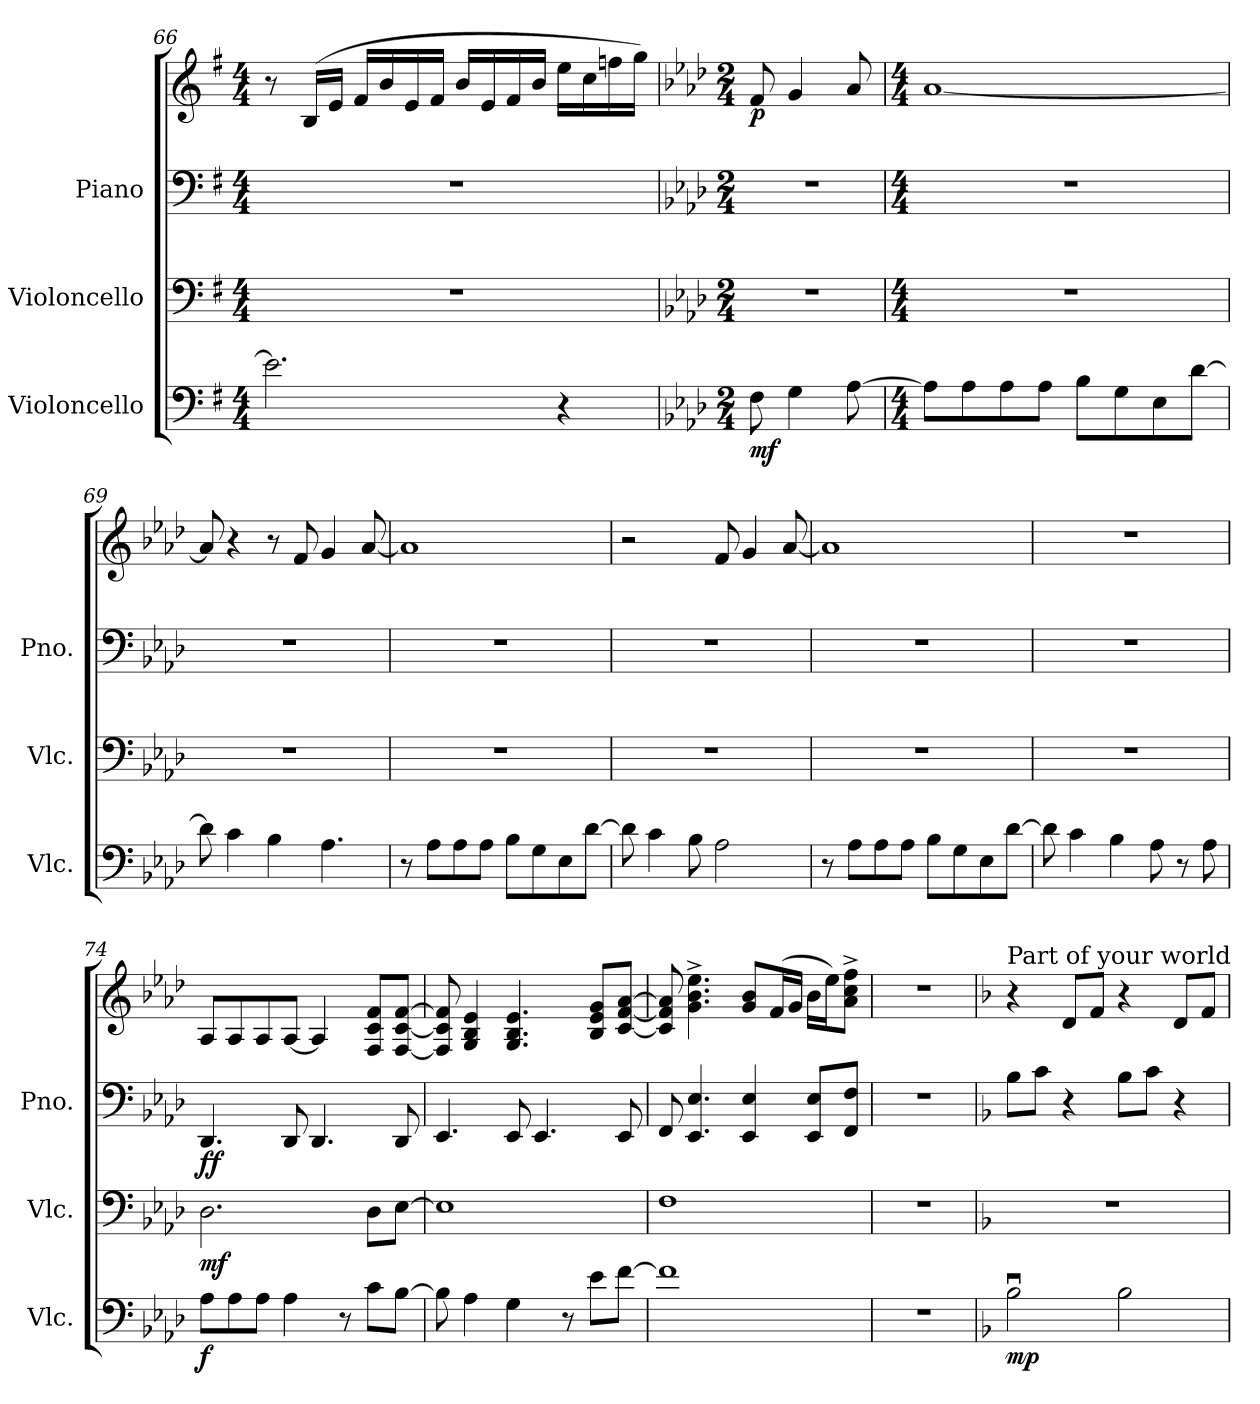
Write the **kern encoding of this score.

**kern	**dynam	**kern	**dynam	**kern	**kern	**dynam
*part3	*part3	*part2	*part2	*part1	*part1	*part1
*staff4	*staff4	*staff3	*staff3	*staff2	*staff1	*staff1/2
*I"Violoncello	*	*I"Violoncello	*	*I"Piano	*	*
*I'Vlc.	*	*I'Vlc.	*	*I'Pno.	*	*
*clefF4	*	*clefF4	*	*clefF4	*clefG2	*
*k[f#]	*	*k[f#]	*	*k[f#]	*k[f#]	*
*M4/4	*	*M4/4	*	*M4/4	*M4/4	*
=66	=66	=66	=66	=66	=66	=66
2.e\]	.	1r	.	1r	8r	.
.	.	.	.	.	(16B/LL	.
.	.	.	.	.	16e/JJ	.
.	.	.	.	.	16f#/LL	.
.	.	.	.	.	16b/	.
.	.	.	.	.	16e/	.
.	.	.	.	.	16f#/JJ	.
.	.	.	.	.	16b/LL	.
.	.	.	.	.	16e/	.
.	.	.	.	.	16f#/	.
.	.	.	.	.	16b/JJ	.
4r	.	.	.	.	16ee\LL	.
.	.	.	.	.	16cc\	.
.	.	.	.	.	16ffn\	.
.	.	.	.	.	16gg\JJ)	.
=67	=67	=67	=67	=67	=67	=67
*k[b-e-a-d-]	*	*k[b-e-a-d-]	*	*k[b-e-a-d-]	*k[b-e-a-d-]	*
*M2/4	*	*M2/4	*	*M2/4	*M2/4	*
!	!LO:DY:b	!	!	!	!	!LO:DY:b
8F\	mf	2r	.	2r	8f/	p
4G\	.	.	.	.	4g/	.
[8A-\	.	.	.	.	8a-/	.
=68	=68	=68	=68	=68	=68	=68
*M4/4	*	*M4/4	*	*M4/4	*M4/4	*
8A-\L]	.	1r	.	1r	[1a-	.
8A-\	.	.	.	.	.	.
8A-\	.	.	.	.	.	.
8A-\J	.	.	.	.	.	.
8B-\L	.	.	.	.	.	.
8G\	.	.	.	.	.	.
8E-\	.	.	.	.	.	.
[8d-\J	.	.	.	.	.	.
!!LO:LB:g=z
=69	=69	=69	=69	=69	=69	=69
8d-\]	.	1r	.	1r	8a-/]	.
4c\	.	.	.	.	4r	.
4B-\	.	.	.	.	8r	.
.	.	.	.	.	8f/	.
4.A-\	.	.	.	.	4g/	.
.	.	.	.	.	[8a-/	.
=70	=70	=70	=70	=70	=70	=70
8r	.	1r	.	1r	1a-]	.
8A-\L	.	.	.	.	.	.
8A-\	.	.	.	.	.	.
8A-\J	.	.	.	.	.	.
8B-\L	.	.	.	.	.	.
8G\	.	.	.	.	.	.
8E-\	.	.	.	.	.	.
[8d-\J	.	.	.	.	.	.
=71	=71	=71	=71	=71	=71	=71
8d-\]	.	1r	.	1r	2r	.
4c\	.	.	.	.	.	.
8B-\	.	.	.	.	.	.
2A-\	.	.	.	.	8f/	.
.	.	.	.	.	4g/	.
.	.	.	.	.	[8a-/	.
=72	=72	=72	=72	=72	=72	=72
8r	.	1r	.	1r	1a-]	.
8A-\L	.	.	.	.	.	.
8A-\	.	.	.	.	.	.
8A-\J	.	.	.	.	.	.
8B-\L	.	.	.	.	.	.
8G\	.	.	.	.	.	.
8E-\	.	.	.	.	.	.
[8d-\J	.	.	.	.	.	.
=73	=73	=73	=73	=73	=73	=73
8d-\]	.	1r	.	1r	1r	.
4c\	.	.	.	.	.	.
4B-\	.	.	.	.	.	.
8A-\	.	.	.	.	.	.
8r	.	.	.	.	.	.
8A-\	.	.	.	.	.	.
=74	=74	=74	=74	=74	=74	=74
!	!LO:DY:b	!	!LO:DY:b	!	!	!LO:DY:b=2
!	!	!	!	!	!	!LO:DY:n=1:b
8A-\L	f	2.D-\	mf	4.DD-/	8A-/L	f f
8A-\	.	.	.	.	8A-/	.
8A-\J	.	.	.	.	8A-/	.
4A-\	.	.	.	8DD-/	[8A-/J	.
.	.	.	.	4.DD-/	4A-/]	.
8r	.	.	.	.	.	.
8c\L	.	8D-\L	.	.	8F/ 8c/ 8f/L	.
[8B-\J	.	[8E-\J	.	8DD-/	[8F/ [8c/ [8f/J	.
=75	=75	=75	=75	=75	=75	=75
8B-\]	.	1E-]	.	4.EE-/	8F/] 8c/] 8f/]	.
4A-\	.	.	.	.	4G/ 4B-/ 4e-/	.
4G\	.	.	.	8EE-/	4.G/ 4.B-/ 4.e-/	.
.	.	.	.	4.EE-/	.	.
8r	.	.	.	.	.	.
8e-\L	.	.	.	.	8B-/ 8e-/ 8g/L	.
[8f\J	.	.	.	8EE-/	[8c/ [8f/ [8a-/J	.
!!LO:PB:g=z
=76	=76	=76	=76	=76	=76	=76
1f]	.	1F	.	8FF/	8c/] 8f/] 8a-/]	.
.	.	.	.	4.EE-/ 4.E-/	4.g\^ 4.b-\^ 4.ee-\^	.
.	.	.	.	4EE-/ 4E-/	8g/ 8b-/L	.
.	.	.	.	.	(16f/L	.
.	.	.	.	.	16g/JJ	.
.	.	.	.	8EE-/ 8E-/L	16b-\LL	.
.	.	.	.	.	16ee-\J)	.
.	.	.	.	8FF/ 8F/J	8a-\^Z 8cc\^Z 8ff\^ZJ	.
=77	=77	=77	=77	=77	=77	=77
1r	.	1r	.	1r	1r	.
=78	=78	=78	=78	=78	=78	=78
*k[b-]	*	*k[b-]	*	*k[b-]	*k[b-]	*
*	*	*	*	*	*MM120	*
!	!	!	!	!	!LO:TX:a:t=Part of your world	!
!	!LO:DY:b	!	!	!	!	!
2B-u\	mp	1r	.	8B-\L	4r	.
.	.	.	.	8c\J	.	.
.	.	.	.	4r	8d/L	.
.	.	.	.	.	8f/J	.
2B-\	.	.	.	8B-\L	4r	.
.	.	.	.	8c\J	.	.
.	.	.	.	4r	8d/L	.
.	.	.	.	.	8f/J	.
=	=	=	=	=	=	=
*-	*-	*-	*-	*-	*-	*-
